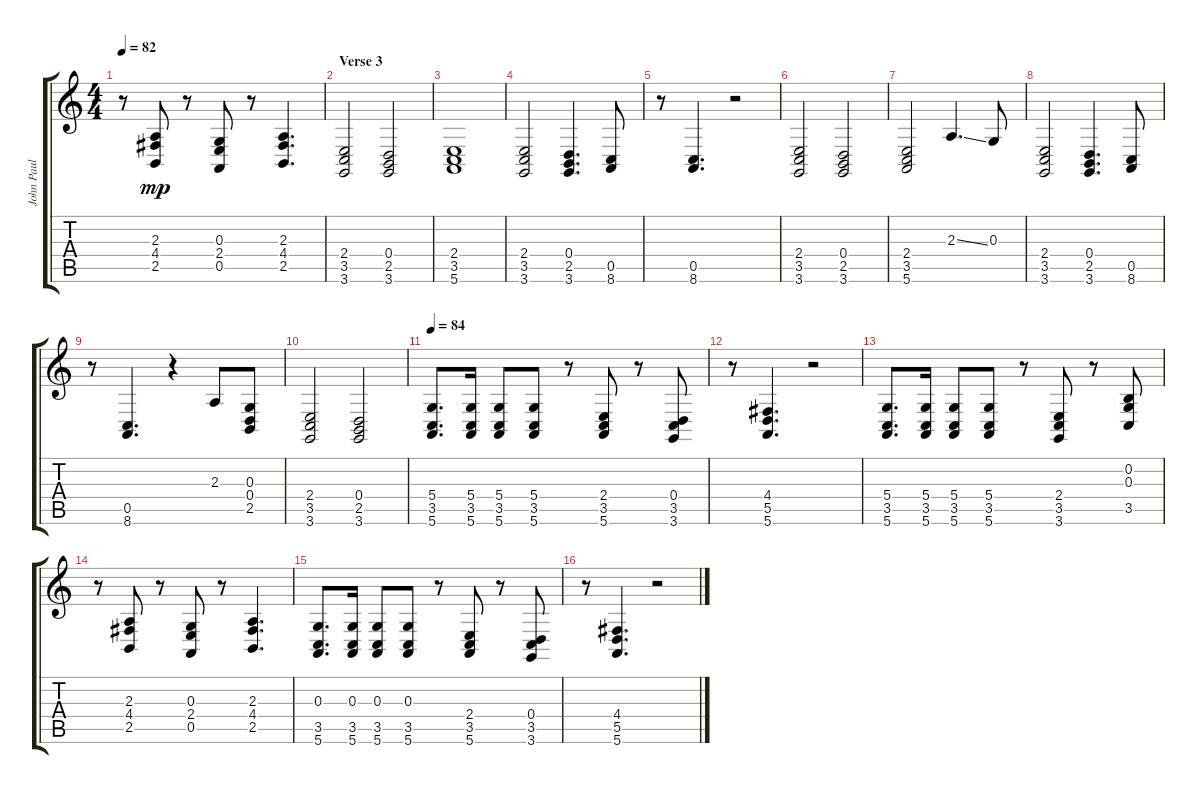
\track ("John Paul Jones - Keyboard 1" "John Paul ") {instrument electricpiano2}
\staff {score tabs}
\tuning (E4 B3 G3 D3 A2 E2) {hide}
\ts (4 4)
\tempo 82
\clef g2
\ks c
r.8{dy mp} (2.3 4.4 2.5).8 r.8 (0.3 2.4 0.5).8 r.8 (2.3 4.4 2.5).4{d} |
\section ("" "Verse 3")
(2.4 3.5 3.6).2 (0.4 2.5 3.6).2 |
(2.4 3.5 5.6).1 |
(2.4 3.5 3.6).2 (0.4 2.5 3.6).4{d} (0.5 8.6).8 |
r.8 (0.5 8.6).4{d} r.2 |
(2.4 3.5 3.6).2 (0.4 2.5 3.6).2 |
(2.4 3.5 5.6).2 2.3{ss}.4{d} 0.3.8 |
(2.4 3.5 3.6).2 (0.4 2.5 3.6).4{d} (0.5 8.6).8 |
r.8 (0.5 8.6).4{d} r.4 2.3.8 (0.3 0.4 2.5).8 |
(2.4 3.5 3.6).2 (0.4 2.5 3.6).2 |
\tempo 84
(5.4 3.5 5.6).8{d} (5.4 3.5 5.6).16 (5.4 3.5 5.6).8 (5.4 3.5 5.6).8 r.8 (2.4 3.5 5.6).8 r.8 (0.4 3.5 3.6).8 |
r.8 (4.4 5.5 5.6).4{d} r.2 |
(5.4 3.5 5.6).8{d} (5.4 3.5 5.6).16 (5.4 3.5 5.6).8 (5.4 3.5 5.6).8 r.8 (2.4 3.5 3.6).8 r.8 (0.2 0.3 3.5).8 |
r.8 (2.3 4.4 2.5).8 r.8 (0.3 2.4 0.5).8 r.8 (2.3 4.4 2.5).4{d} |
(0.3 3.5 5.6).8{d} (0.3 3.5 5.6).16 (0.3 3.5 5.6).8 (0.3 3.5 5.6).8 r.8 (2.4 3.5 5.6).8 r.8 (0.4 3.5 3.6).8 |
r.8 (4.4 5.5 5.6).4{d} r.2
